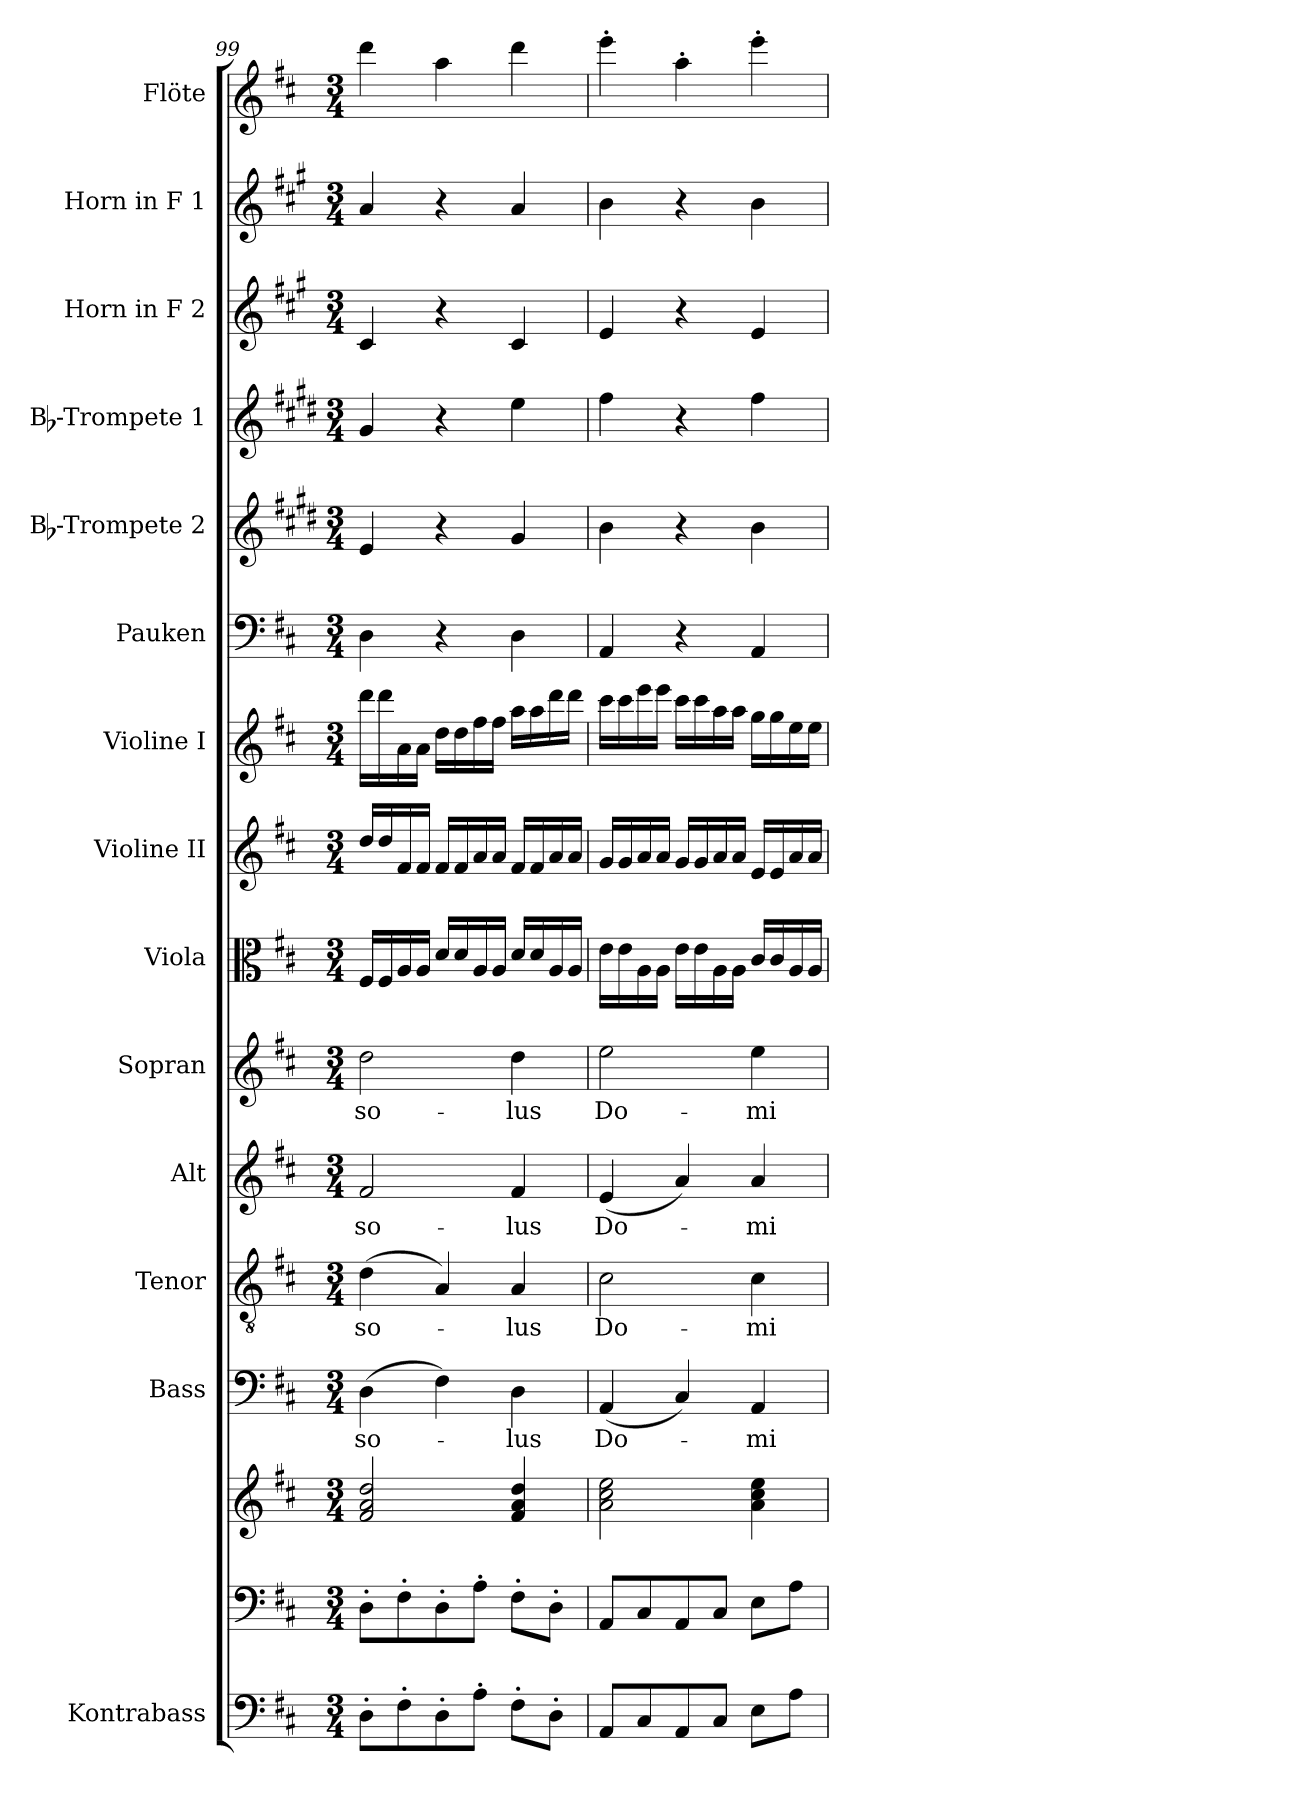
**kern	**kern	**kern	**kern	**text	**kern	**text	**kern	**text	**kern	**text	**kern	**kern	**kern	**kern	**kern	**kern	**kern	**kern	**kern
*part15	*part14	*part14	*part13	*part13	*part12	*part12	*part11	*part11	*part10	*part10	*part9	*part8	*part7	*part6	*part5	*part4	*part3	*part2	*part1
*staff16	*staff15	*staff14	*staff13	*staff13	*staff12	*staff12	*staff11	*staff11	*staff10	*staff10	*staff9	*staff8	*staff7	*staff6	*staff5	*staff4	*staff3	*staff2	*staff1
*I"Kontrabass	*	*	*I"Bass	*	*I"Tenor	*	*I"Alt	*	*I"Sopran	*	*I"Viola	*I"Violine II	*I"Violine I	*I"Pauken	*I"Bb-Trompete 2	*I"Bb-Trompete 1	*I"Horn in F 2	*I"Horn in F 1	*I"Flöte
*I'Kb.	*	*	*I'B.	*	*I'T.	*	*I'A.	*	*I'S.	*	*I'Vla.	*I'Vl. II	*I'Vl. I	*I'Pk.	*I'Bb Trp. 2	*I'Bb Trp. 1	*	*	*I'Fl.
*clefF4	*clefF4	*clefG2	*clefF4	*	*clefGv2	*	*clefG2	*	*clefG2	*	*clefC3	*clefG2	*clefG2	*clefF4	*clefG2	*clefG2	*clefG2	*clefG2	*clefG2
*ITrd7c12	*	*	*	*	*	*	*	*	*	*	*	*	*	*	*ITrd1c2	*ITrd1c2	*ITrd4c7	*ITrd4c7	*
*k[f#c#]	*k[f#c#]	*k[f#c#]	*k[f#c#]	*	*k[f#c#]	*	*k[f#c#]	*	*k[f#c#]	*	*k[f#c#]	*k[f#c#]	*k[f#c#]	*k[f#c#]	*k[f#c#]	*k[f#c#]	*k[f#c#]	*k[f#c#]	*k[f#c#]
*D:	*D:	*D:	*D:	*	*D:	*	*D:	*	*D:	*	*D:	*D:	*D:	*D:	*D:	*D:	*D:	*D:	*D:
*M3/4	*M3/4	*M3/4	*M3/4	*	*M3/4	*	*M3/4	*	*M3/4	*	*M3/4	*M3/4	*M3/4	*M3/4	*M3/4	*M3/4	*M3/4	*M3/4	*M3/4
=99	=99	=99	=99	=99	=99	=99	=99	=99	=99	=99	=99	=99	=99	=99	=99	=99	=99	=99	=99
!	!	!	!	!LO:LY:b	!	!LO:LY:b	!	!LO:LY:b	!	!LO:LY:b	!	!	!	!	!	!	!	!	!
8DD'>\L	8D'>\L	2f#/ 2a/ 2dd/	(>4D\	so-	(>4d\	so-	2f#/	so-	2dd\	so-	16F#/LL	16dd/LL	16ddd\LL	4D\	4d/	4f#/	4F#/	4d/	4ddd\
.	.	.	.	.	.	.	.	.	.	.	16F#/	16dd/	16ddd\	.	.	.	.	.	.
8FF#'>\	8F#'>\	.	.	.	.	.	.	.	.	.	16A/	16f#/	16a\	.	.	.	.	.	.
.	.	.	.	.	.	.	.	.	.	.	16A/JJ	16f#/JJ	16a\JJ	.	.	.	.	.	.
8DD'>\	8D'>\	.	4F#\)	.	4A/)	.	.	.	.	.	16d/LL	16f#/LL	16dd\LL	4r	4r	4r	4r	4r	4aa\
.	.	.	.	.	.	.	.	.	.	.	16d/	16f#/	16dd\	.	.	.	.	.	.
8AA'>\J	8A'>\J	.	.	.	.	.	.	.	.	.	16A/	16a/	16ff#\	.	.	.	.	.	.
.	.	.	.	.	.	.	.	.	.	.	16A/JJ	16a/JJ	16ff#\JJ	.	.	.	.	.	.
!	!	!	!	!LO:LY:b	!	!LO:LY:b	!	!LO:LY:b	!	!LO:LY:b	!	!	!	!	!	!	!	!	!
8FF#'>\L	8F#'>\L	4f#/ 4a/ 4dd/	4D\	-lus	4A/	-lus	4f#/	-lus	4dd\	-lus	16d/LL	16f#/LL	16aa\LL	4D\	4f#/	4dd\	4F#/	4d/	4ddd\
.	.	.	.	.	.	.	.	.	.	.	16d/	16f#/	16aa\	.	.	.	.	.	.
8DD'>\J	8D'>\J	.	.	.	.	.	.	.	.	.	16A/	16a/	16ddd\	.	.	.	.	.	.
.	.	.	.	.	.	.	.	.	.	.	16A/JJ	16a/JJ	16ddd\JJ	.	.	.	.	.	.
=100	=100	=100	=100	=100	=100	=100	=100	=100	=100	=100	=100	=100	=100	=100	=100	=100	=100	=100	=100
!	!	!	!	!LO:LY:b	!	!LO:LY:b	!	!LO:LY:b	!	!LO:LY:b	!	!	!	!	!	!	!	!	!
8AAA/L	8AA/L	2a\ 2cc#\ 2ee\	(<4AA/	Do-	2c#\	Do-	(<4e/	Do-	2ee\	Do-	16e\LL	16g/LL	16ccc#\LL	4AA/	4a\	4ee\	4A/	4e\	4eee'>\
.	.	.	.	.	.	.	.	.	.	.	16e\	16g/	16ccc#\	.	.	.	.	.	.
8CC#/	8C#/	.	.	.	.	.	.	.	.	.	16A\	16a/	16eee\	.	.	.	.	.	.
.	.	.	.	.	.	.	.	.	.	.	16A\JJ	16a/JJ	16eee\JJ	.	.	.	.	.	.
8AAA/	8AA/	.	4C#/)	.	.	.	4a/)	.	.	.	16e\LL	16g/LL	16ccc#\LL	4r	4r	4r	4r	4r	4aa'>\
.	.	.	.	.	.	.	.	.	.	.	16e\	16g/	16ccc#\	.	.	.	.	.	.
8CC#/J	8C#/J	.	.	.	.	.	.	.	.	.	16A\	16a/	16aa\	.	.	.	.	.	.
.	.	.	.	.	.	.	.	.	.	.	16A\JJ	16a/JJ	16aa\JJ	.	.	.	.	.	.
!	!	!	!	!LO:LY:b	!	!LO:LY:b	!	!LO:LY:b	!	!LO:LY:b	!	!	!	!	!	!	!	!	!
8EE\L	8E\L	4a\ 4cc#\ 4ee\	4AA/	-mi-	4c#\	-mi-	4a/	-mi-	4ee\	-mi-	16c#/LL	16e/LL	16gg\LL	4AA/	4a\	4ee\	4A/	4e\	4eee'>\
.	.	.	.	.	.	.	.	.	.	.	16c#/	16e/	16gg\	.	.	.	.	.	.
8AA\J	8A\J	.	.	.	.	.	.	.	.	.	16A/	16a/	16ee\	.	.	.	.	.	.
.	.	.	.	.	.	.	.	.	.	.	16A/JJ	16a/JJ	16ee\JJ	.	.	.	.	.	.
=	=	=	=	=	=	=	=	=	=	=	=	=	=	=	=	=	=	=	=
*-	*-	*-	*-	*-	*-	*-	*-	*-	*-	*-	*-	*-	*-	*-	*-	*-	*-	*-	*-
